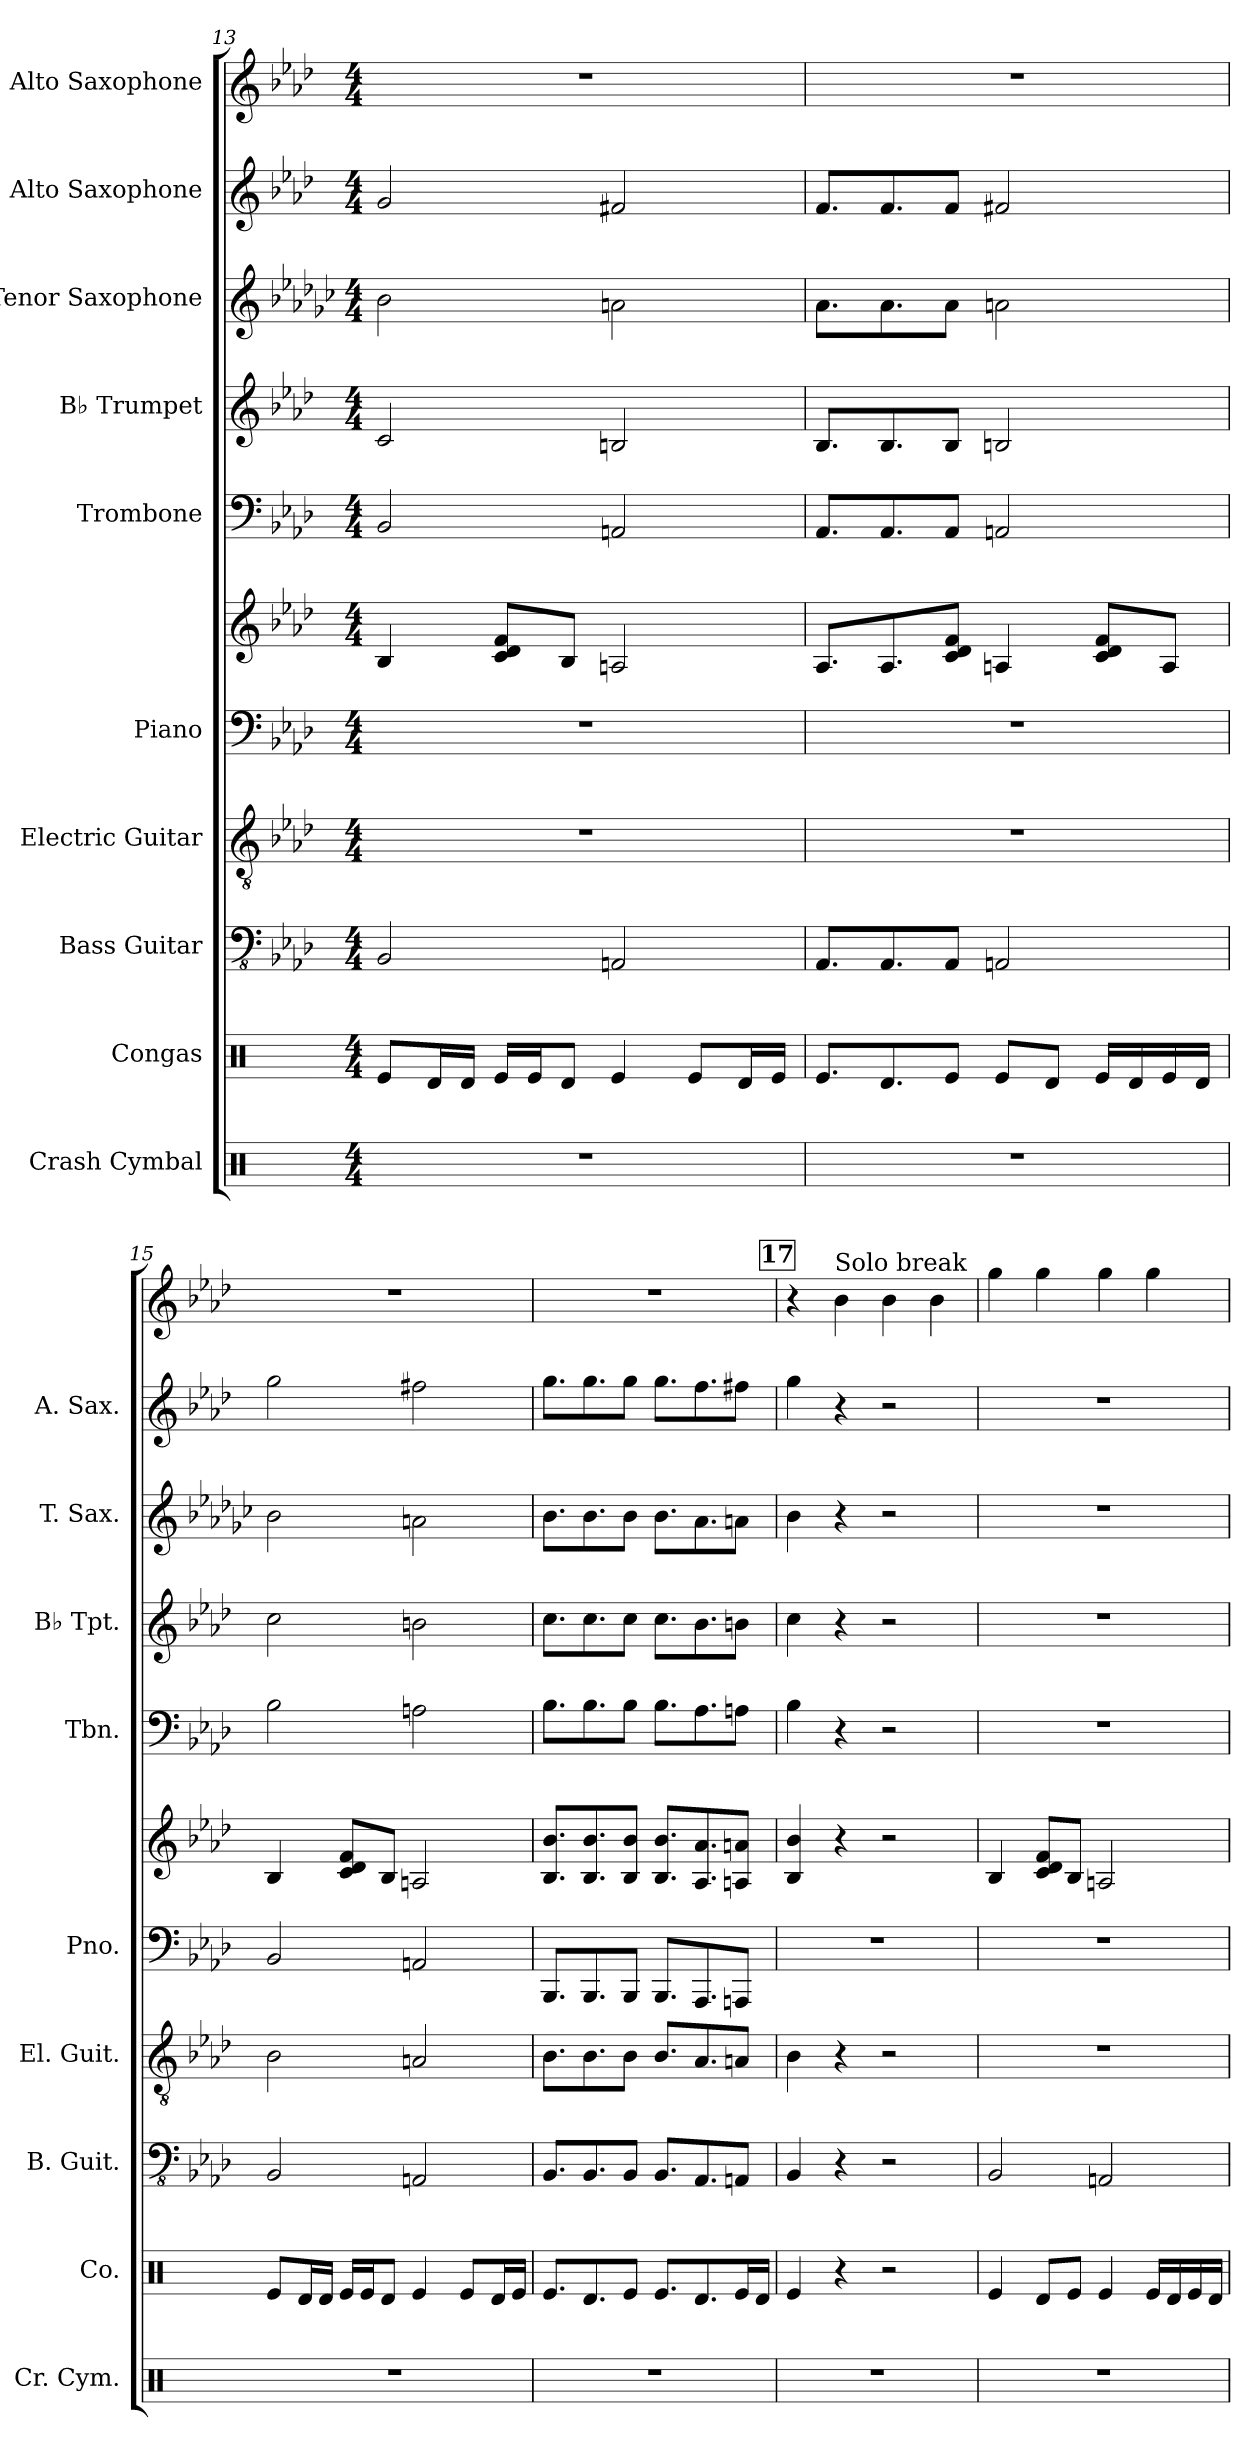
**kern	**kern	**kern	**kern	**kern	**kern	**kern	**kern	**kern	**kern	**kern
*part10	*part9	*part8	*part7	*part6	*part6	*part5	*part4	*part3	*part2	*part1
*staff11	*staff10	*staff9	*staff8	*staff7	*staff6	*staff5	*staff4	*staff3	*staff2	*staff1
*I"Crash Cymbal	*I"Congas	*I"Bass Guitar	*I"Electric Guitar	*I"Piano	*	*I"Trombone	*I"B♭ Trumpet	*I"Tenor Saxophone	*I"Alto Saxophone	*I"Alto Saxophone
*I'Cr. Cym.	*I'Co.	*I'B. Guit.	*I'El. Guit.	*I'Pno.	*	*I'Tbn.	*I'B♭ Tpt.	*I'T. Sax.	*I'A. Sax.	*
!!LO:PB:g=z
*clefX	*clefX	*clefFv4	*clefGv2	*clefF4	*clefG2	*clefF4	*clefG2	*clefG2	*clefG2	*clefG2
*	*	*	*	*	*	*	*ITrd1c2	*ITrd8c14	*ITrd5c9	*ITrd5c9
*k[]	*k[]	*k[b-e-a-d-]	*k[b-e-a-d-]	*k[b-e-a-d-]	*k[b-e-a-d-]	*k[b-e-a-d-]	*k[b-e-a-d-g-c-]	*k[b-e-a-d-g-c-]	*k[b-e-a-d-g-c-f-]	*k[b-e-a-d-g-c-f-]
*M4/4	*M4/4	*M4/4	*M4/4	*M4/4	*M4/4	*M4/4	*M4/4	*M4/4	*M4/4	*M4/4
=13	=13	=13	=13	=13	=13	=13	=13	=13	=13	=13
1r	8Re/L	2BBB-/	1r	1r	4B-/	2BB-/	2B-/	2B-\	2B-/	1r
.	16Rd/L	.	.	.	.	.	.	.	.	.
.	16Rd/JJ	.	.	.	.	.	.	.	.	.
.	16Re/LL	.	.	.	8c/ 8d-/ 8f/L	.	.	.	.	.
.	16Re/J	.	.	.	.	.	.	.	.	.
.	8Rd/J	.	.	.	8B-/J	.	.	.	.	.
.	4Re/	2AAAn/	.	.	2An/	2AAn/	2An/	2An\	2An/	.
.	8Re/L	.	.	.	.	.	.	.	.	.
.	16Rd/L	.	.	.	.	.	.	.	.	.
.	16Re/JJ	.	.	.	.	.	.	.	.	.
=14	=14	=14	=14	=14	=14	=14	=14	=14	=14	=14
1r	8.Re/L	8.AAA-/L	1r	1r	8.A-/L	8.AA-/L	8.A-/L	8.A-\L	8.A-/L	1r
.	8.Rd/	8.AAA-/	.	.	8.A-/	8.AA-/	8.A-/	8.A-\	8.A-/	.
.	8Re/J	8AAA-/J	.	.	8c/ 8d-/ 8f/J	8AA-/J	8A-/J	8A-\J	8A-/J	.
.	8Re/L	2AAAn/	.	.	4An/	2AAn/	2An/	2An\	2An/	.
.	8Rd/J	.	.	.	.	.	.	.	.	.
.	16Re/LL	.	.	.	8c/ 8d-/ 8f/L	.	.	.	.	.
.	16Rd/	.	.	.	.	.	.	.	.	.
.	16Re/	.	.	.	8A/J	.	.	.	.	.
.	16Rd/JJ	.	.	.	.	.	.	.	.	.
=15	=15	=15	=15	=15	=15	=15	=15	=15	=15	=15
1r	8Re/L	2BBB-/	2B-\	2BB-/	4B-/	2B-\	2b-\	2B-\	2b-\	1r
.	16Rd/L	.	.	.	.	.	.	.	.	.
.	16Rd/JJ	.	.	.	.	.	.	.	.	.
.	16Re/LL	.	.	.	8c/ 8d-/ 8f/L	.	.	.	.	.
.	16Re/J	.	.	.	.	.	.	.	.	.
.	8Rd/J	.	.	.	8B-/J	.	.	.	.	.
.	4Re/	2AAAn/	2An/	2AAn/	2An/	2An\	2an\	2An\	2an\	.
.	8Re/L	.	.	.	.	.	.	.	.	.
.	16Rd/L	.	.	.	.	.	.	.	.	.
.	16Re/JJ	.	.	.	.	.	.	.	.	.
!!LO:PB:g=z
=16	=16	=16	=16	=16	=16	=16	=16	=16	=16	=16
1r	8.Re/L	8.BBB-/L	8.B-\L	8.BBB-/L	8.B-/ 8.b-/L	8.B-\L	8.b-\L	8.B-\L	8.b-\L	1r
.	8.Rd/	8.BBB-/	8.B-\	8.BBB-/	8.B-/ 8.b-/	8.B-\	8.b-\	8.B-\	8.b-\	.
.	8Re/J	8BBB-/J	8B-\J	8BBB-/J	8B-/ 8b-/J	8B-\J	8b-\J	8B-\J	8b-\J	.
.	8.Re/L	8.BBB-/L	8.B-/L	8.BBB-/L	8.B-/ 8.b-/L	8.B-\L	8.b-\L	8.B-\L	8.b-\L	.
.	8.Rd/	8.AAA-/	8.A-/	8.AAA-/	8.A-/ 8.a-/	8.A-\	8.a-\	8.A-\	8.a-\	.
.	16Re/L	8AAAn/J	8An/J	8AAAn/J	8An/ 8an/J	8An\J	8an\J	8An\J	8an\J	.
.	16Rd/JJ	.	.	.	.	.	.	.	.	.
!!LO:REH:place=s1:a:B:fs=14:t=17
=17	=17	=17	=17	=17	=17	=17	=17	=17	=17	=17
1r	4Re/	4BBB-/	4B-\	1r	4B-/ 4b-/	4B-\	4b-\	4B-\	4b-\	4r
!	!	!	!	!	!	!	!	!	!	!LO:TX:a:t=Solo break
.	4r	4r	4r	.	4r	4r	4r	4r	4r	4d-
.	2r	2r	2r	.	2r	2r	2r	2r	2r	4d-
.	.	.	.	.	.	.	.	.	.	4d-
=18	=18	=18	=18	=18	=18	=18	=18	=18	=18	=18
1r	4Re/	2BBB-/	1r	1r	4B-/	1r	1r	1r	1r	4b-
.	8Rd/L	.	.	.	8c/ 8d-/ 8f/L	.	.	.	.	4b-
.	8Re/J	.	.	.	8B-/J	.	.	.	.	.
.	4Re/	2AAAn/	.	.	2An/	.	.	.	.	4b-
.	16Re/LL	.	.	.	.	.	.	.	.	4b-
.	16Rd/	.	.	.	.	.	.	.	.	.
.	16Re/	.	.	.	.	.	.	.	.	.
.	16Rd/JJ	.	.	.	.	.	.	.	.	.
=	=	=	=	=	=	=	=	=	=	=
*-	*-	*-	*-	*-	*-	*-	*-	*-	*-	*-
